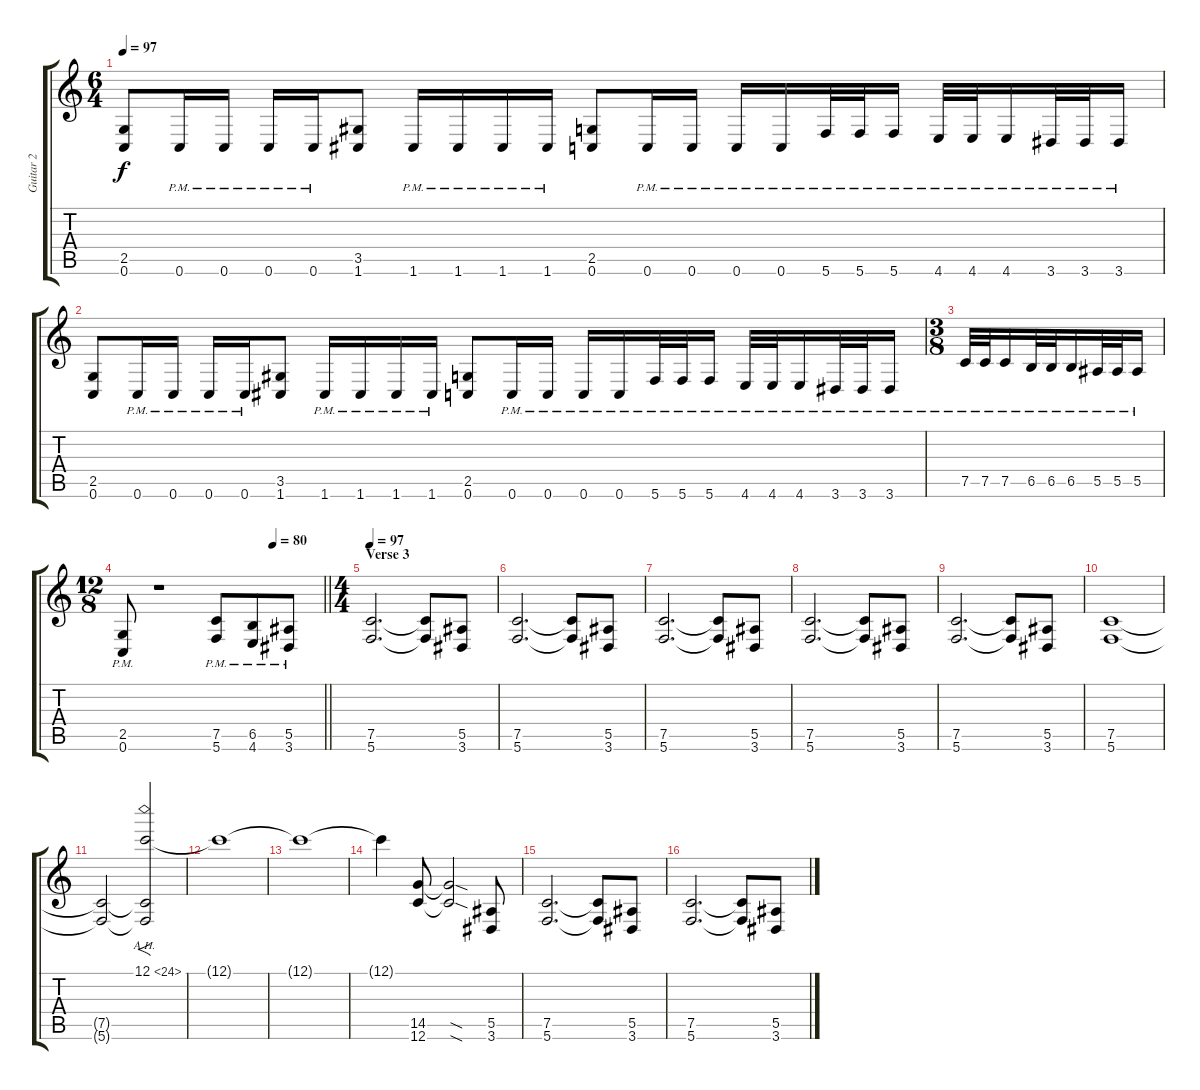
\track ("Guitar 2" "Guitar 2") {instrument distortionguitar}
\staff {score tabs}
\tuning (C4 G3 Eb3 Bb2 F2 C2) {hide}
\ts (6 4)
\tempo 97
\clef g2
\ks c
(2.5 0.6).8{dy f} 0.6{pm}.16 0.6{pm}.16 0.6{pm}.16 0.6{pm}.16 (3.5 1.6).8 1.6{pm}.16 1.6{pm}.16 1.6{pm}.16 1.6{pm}.16 (2.5 0.6).8 0.6{pm}.16 0.6{pm}.16 0.6{pm}.16 0.6{pm}.16 5.6{pm}.32 5.6{pm}.32 5.6{pm}.16 4.6{pm}.32 4.6{pm}.32 4.6{pm}.16 3.6{pm}.32 3.6{pm}.32 3.6{pm}.16 |
(2.5 0.6).8 0.6{pm}.16 0.6{pm}.16 0.6{pm}.16 0.6{pm}.16 (3.5 1.6).8 1.6{pm}.16 1.6{pm}.16 1.6{pm}.16 1.6{pm}.16 (2.5 0.6).8 0.6{pm}.16 0.6{pm}.16 0.6{pm}.16 0.6{pm}.16 5.6{pm}.32 5.6{pm}.32 5.6{pm}.16 4.6{pm}.32 4.6{pm}.32 4.6{pm}.16 3.6{pm}.32 3.6{pm}.32 3.6{pm}.16 |
\ts (3 8)
7.5{pm}.32 7.5{pm}.32 7.5{pm}.16 6.5{pm}.32 6.5{pm}.32 6.5{pm}.16 5.5{pm}.32 5.5{pm}.32 5.5{pm}.16 |
\ts (12 8)
\tempo (80 0.75)
\barLineRight lightlight
(2.5{pm} 0.6{pm}).8 r.1 (7.5{pm} 5.6{pm}).8 (6.5{pm} 4.6{pm}).8 (5.5{pm} 3.6{pm}).8 |
\ts (4 4)
\section ("" "Verse 3")
\tempo 97
(7.5 5.6).2{d} (7.5{t} 5.6{t}).8 (5.5 3.6).8 |
(7.5 5.6).2{d} (7.5{t} 5.6{t}).8 (5.5 3.6).8 |
(7.5 5.6).2{d} (7.5{t} 5.6{t}).8 (5.5 3.6).8 |
(7.5 5.6).2{d} (7.5{t} 5.6{t}).8 (5.5 3.6).8 |
(7.5 5.6).2{d} (7.5{t} 5.6{t}).8 (5.5 3.6).8 |
(7.5 5.6).1 |
(7.5{t} 5.6{t}).2 (12.1{ah 12} 7.5{t} 5.6{t}).2{f} |
12.1{t}.1 |
12.1{t}.1 |
12.1{t}.4 (14.5 12.6).8 (14.5{sod t} 12.6{sod t}).2 (5.5 3.6).8 |
(7.5 5.6).2{d} (7.5{t} 5.6{t}).8 (5.5 3.6).8 |
(7.5 5.6).2{d} (7.5{t} 5.6{t}).8 (5.5 3.6).8
